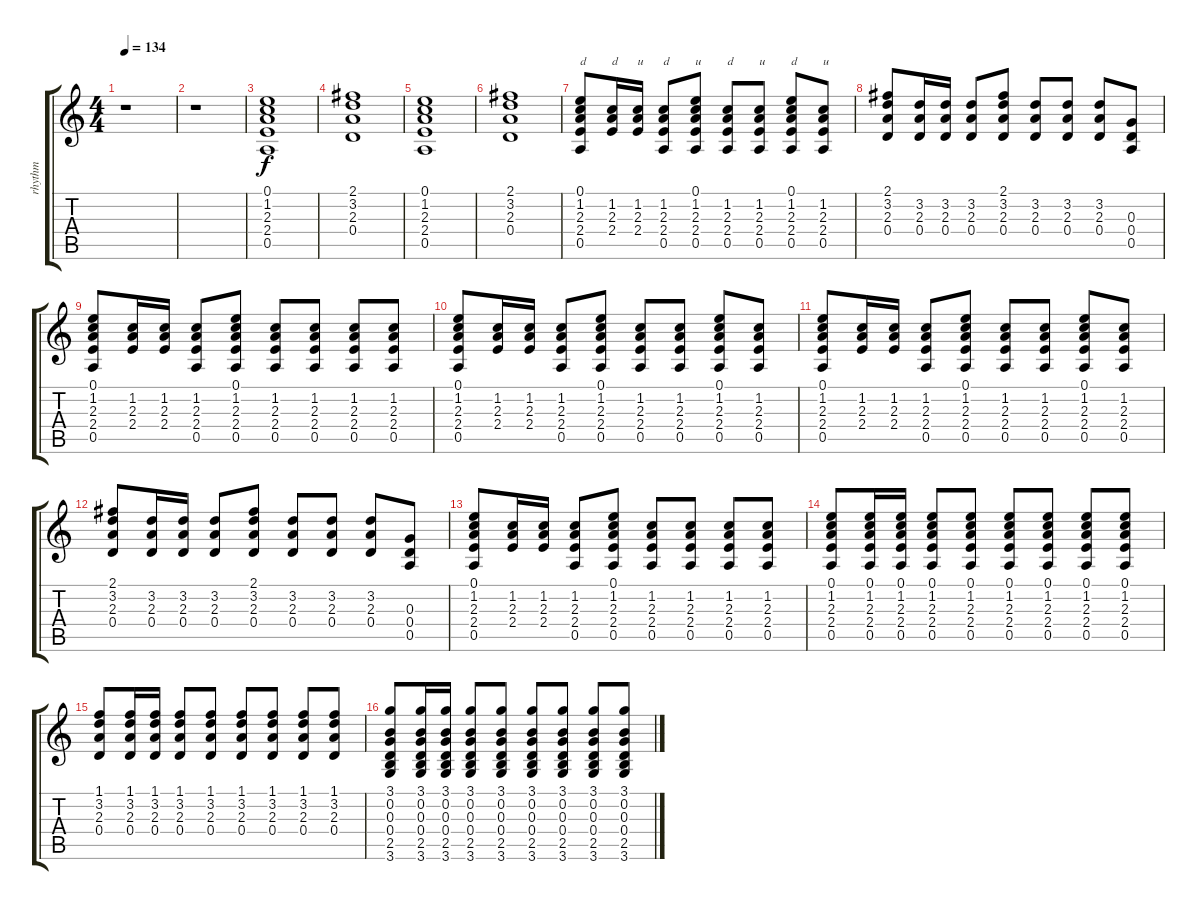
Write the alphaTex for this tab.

\track ("rhythm" "rhythm") {instrument acousticguitarnylon}
\staff {score tabs}
\tuning (E4 B3 G3 D3 A2 E2) {hide}
\ts (4 4)
\tempo 134
\clef g2
\ks c
r.1{dy f instrument acousticguitarnylon} |
r.1 |
(0.1 1.2 2.3 2.4 0.5).1 |
(2.1 3.2 2.3 0.4).1 |
(0.1 1.2 2.3 2.4 0.5).1 |
(2.1 3.2 2.3 0.4).1 |
(0.1 1.2 2.3 2.4 0.5).8{txt "d"} (1.2 2.3 2.4).16{txt "d"} (1.2 2.3 2.4).16{txt "u"} (1.2 2.3 2.4 0.5).8{txt "d"} (0.1 1.2 2.3 2.4 0.5).8{txt "u"} (1.2 2.3 2.4 0.5).8{txt "d"} (1.2 2.3 2.4 0.5).8{txt "u"} (0.1 1.2 2.3 2.4 0.5).8{txt "d"} (1.2 2.3 2.4 0.5).8{txt "u"} |
(2.1 3.2 2.3 0.4).8 (3.2 2.3 0.4).16 (3.2 2.3 0.4).16 (3.2 2.3 0.4).8 (2.1 3.2 2.3 0.4).8 (3.2 2.3 0.4).8 (3.2 2.3 0.4).8 (3.2 2.3 0.4).8 (0.3 0.4 0.5).8 |
(0.1 1.2 2.3 2.4 0.5).8 (1.2 2.3 2.4).16 (1.2 2.3 2.4).16 (1.2 2.3 2.4 0.5).8 (0.1 1.2 2.3 2.4 0.5).8 (1.2 2.3 2.4 0.5).8 (1.2 2.3 2.4 0.5).8 (1.2 2.3 2.4 0.5).8 (1.2 2.3 2.4 0.5).8 |
(0.1 1.2 2.3 2.4 0.5).8 (1.2 2.3 2.4).16 (1.2 2.3 2.4).16 (1.2 2.3 2.4 0.5).8 (0.1 1.2 2.3 2.4 0.5).8 (1.2 2.3 2.4 0.5).8 (1.2 2.3 2.4 0.5).8 (0.1 1.2 2.3 2.4 0.5).8 (1.2 2.3 2.4 0.5).8 |
(0.1 1.2 2.3 2.4 0.5).8 (1.2 2.3 2.4).16 (1.2 2.3 2.4).16 (1.2 2.3 2.4 0.5).8 (0.1 1.2 2.3 2.4 0.5).8 (1.2 2.3 2.4 0.5).8 (1.2 2.3 2.4 0.5).8 (0.1 1.2 2.3 2.4 0.5).8 (1.2 2.3 2.4 0.5).8 |
(2.1 3.2 2.3 0.4).8 (3.2 2.3 0.4).16 (3.2 2.3 0.4).16 (3.2 2.3 0.4).8 (2.1 3.2 2.3 0.4).8 (3.2 2.3 0.4).8 (3.2 2.3 0.4).8 (3.2 2.3 0.4).8 (0.3 0.4 0.5).8 |
(0.1 1.2 2.3 2.4 0.5).8 (1.2 2.3 2.4).16 (1.2 2.3 2.4).16 (1.2 2.3 2.4 0.5).8 (0.1 1.2 2.3 2.4 0.5).8 (1.2 2.3 2.4 0.5).8 (1.2 2.3 2.4 0.5).8 (1.2 2.3 2.4 0.5).8 (1.2 2.3 2.4 0.5).8 |
(0.1 1.2 2.3 2.4 0.5).8 (0.1 1.2 2.3 2.4 0.5).16 (0.1 1.2 2.3 2.4 0.5).16 (0.1 1.2 2.3 2.4 0.5).8 (0.1 1.2 2.3 2.4 0.5).8 (0.1 1.2 2.3 2.4 0.5).8 (0.1 1.2 2.3 2.4 0.5).8 (0.1 1.2 2.3 2.4 0.5).8 (0.1 1.2 2.3 2.4 0.5).8 |
(1.1 3.2 2.3 0.4).8 (1.1 3.2 2.3 0.4).16 (1.1 3.2 2.3 0.4).16 (1.1 3.2 2.3 0.4).8 (1.1 3.2 2.3 0.4).8 (1.1 3.2 2.3 0.4).8 (1.1 3.2 2.3 0.4).8 (1.1 3.2 2.3 0.4).8 (1.1 3.2 2.3 0.4).8 |
(3.1 0.2 0.3 0.4 2.5 3.6).8 (3.1 0.2 0.3 0.4 2.5 3.6).16 (3.1 0.2 0.3 0.4 2.5 3.6).16 (3.1 0.2 0.3 0.4 2.5 3.6).8 (3.1 0.2 0.3 0.4 2.5 3.6).8 (3.1 0.2 0.3 0.4 2.5 3.6).8 (3.1 0.2 0.3 0.4 2.5 3.6).8 (3.1 0.2 0.3 0.4 2.5 3.6).8 (3.1 0.2 0.3 0.4 2.5 3.6).8
